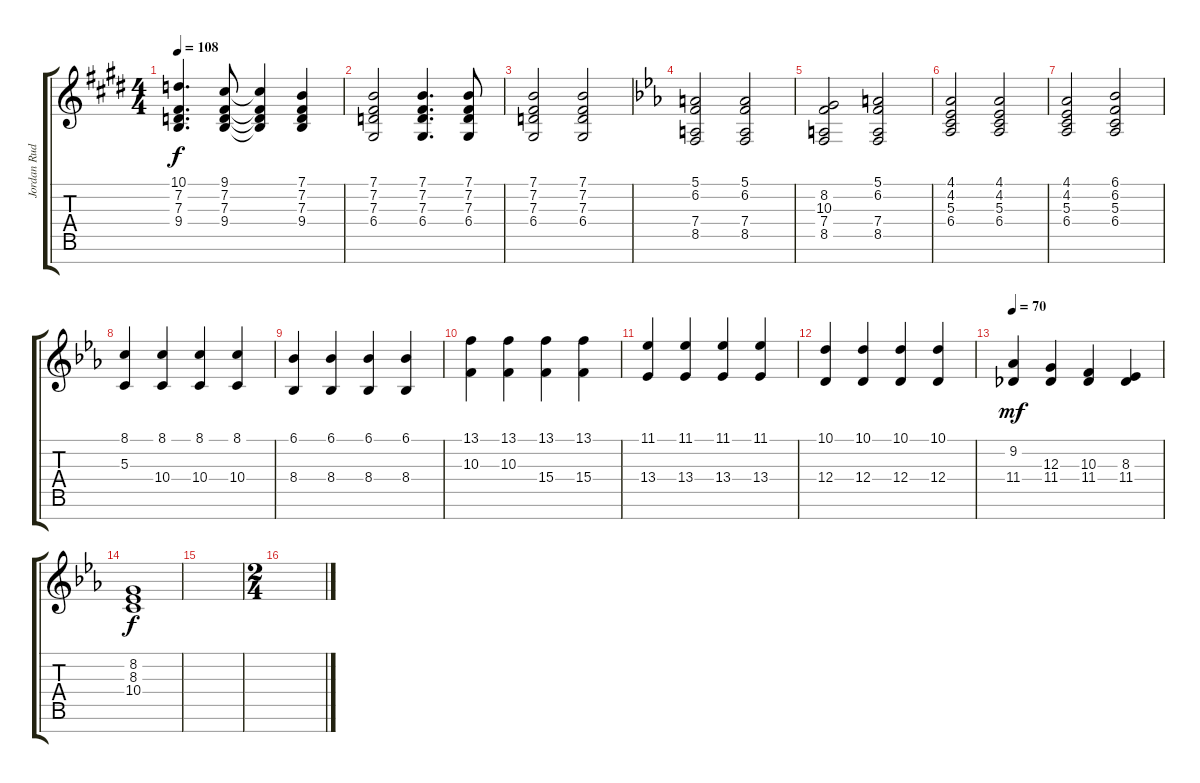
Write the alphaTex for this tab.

\track ("Jordan Rudess" "Jordan Rud") {instrument stringensemble1}
\staff {score tabs}
\tuning (E4 B3 G3 D3 A2 E2 B1) {hide}
\ts (4 4)
\tempo 108
\clef g2
\ks e
(10.1 7.2 7.3 9.4).4{d dy f} (9.1 7.2 7.3 9.4).8 (9.1{t} 7.2{t} 7.3{t} 9.4{t}).4 (7.1 7.2 7.3 9.4).4 |
(7.1 7.2 7.3 6.4).2 (7.1 7.2 7.3 6.4).4{d} (7.1 7.2 7.3 6.4).8 |
(7.1 7.2 7.3 6.4).2 (7.1 7.2 7.3 6.4).2 |
\ks eb
(5.1 6.2 7.4 8.5).2 (5.1 6.2 7.4 8.5).2 |
(8.2 10.3 7.4 8.5).2 (5.1 6.2 7.4 8.5).2 |
(4.1 4.2 5.3 6.4).2 (4.1 4.2 5.3 6.4).2 |
(4.1 4.2 5.3 6.4).2 (6.1 6.2 5.3 6.4).2 |
(8.1 5.3).4 (8.1 10.4).4 (8.1 10.4).4 (8.1 10.4).4 |
(6.1 8.4).4 (6.1 8.4).4 (6.1 8.4).4 (6.1 8.4).4 |
(13.1 10.3).4 (13.1 10.3).4 (13.1 15.4).4 (13.1 15.4).4 |
(11.1 13.4).4 (11.1 13.4).4 (11.1 13.4).4 (11.1 13.4).4 |
(10.1 12.4).4 (10.1 12.4).4 (10.1 12.4).4 (10.1 12.4).4 |
\tempo 70
(9.2 11.4).4{dy mf} (12.3 11.4).4 (10.3 11.4).4 (8.3 11.4).4 |
(8.2 8.3 10.4).1{dy f} |
|
\ts (2 4)
